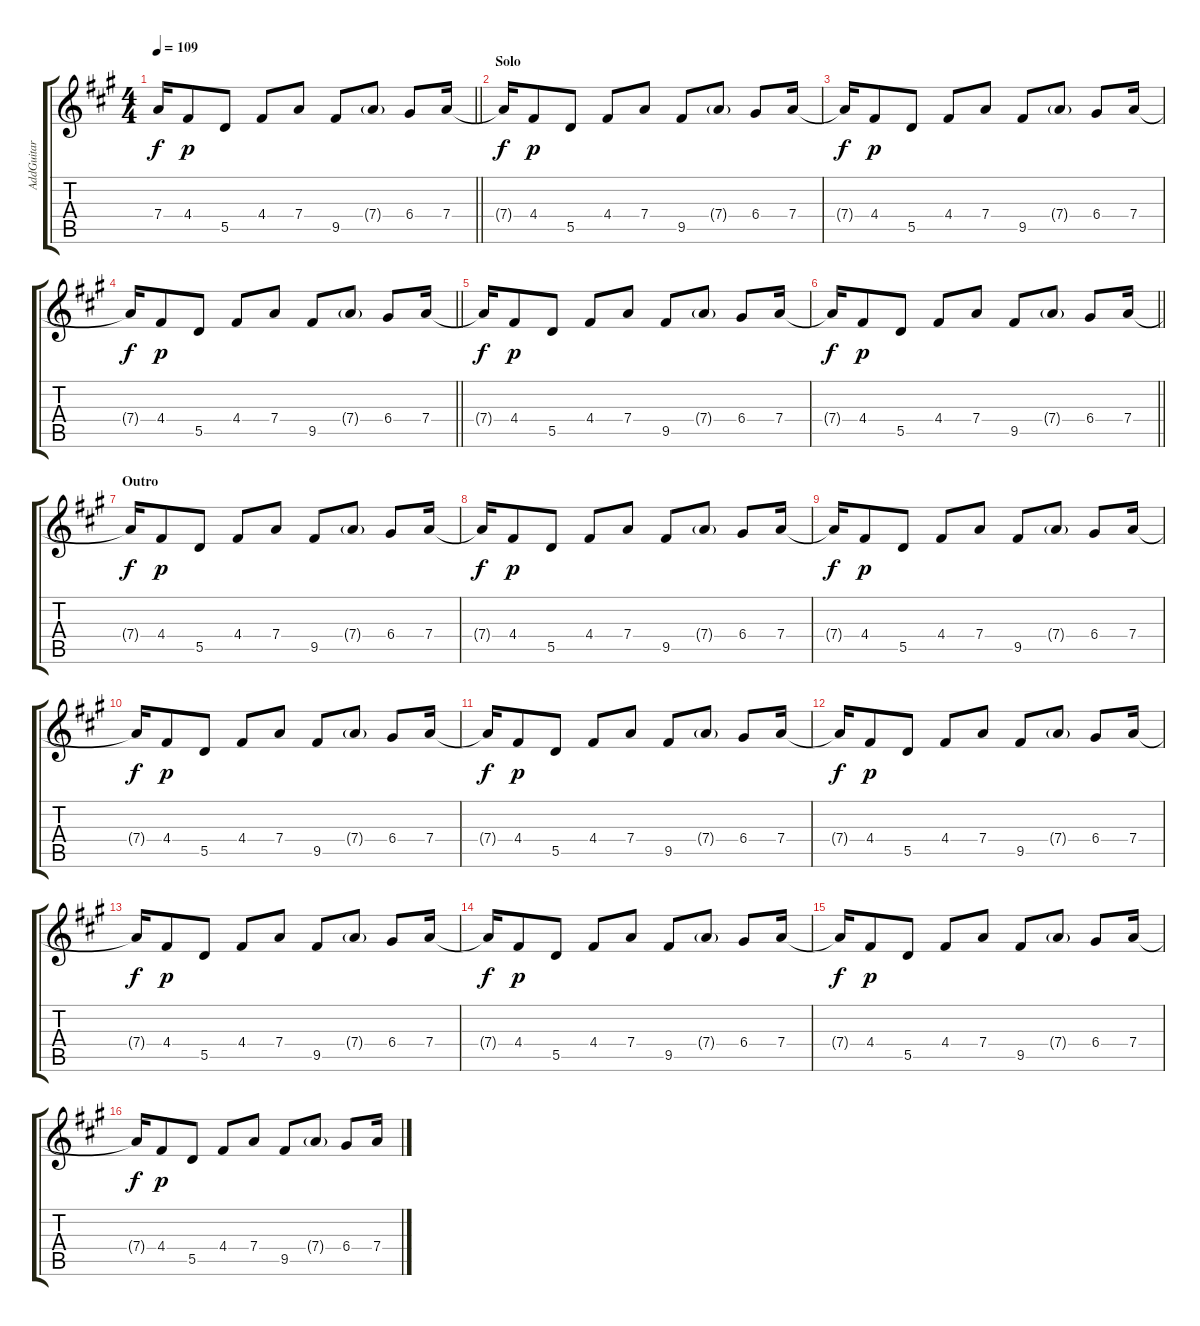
\track ("AddGuitar 2" "AddGuitar ") {instrument acousticguitarsteel}
\staff {score tabs}
\tuning (E4 B3 G3 D3 A2 E2) {hide}
\ts (4 4)
\tempo 109
\clef g2
\barLineRight lightlight
\ks f#minor
7.4{t}.16{dy f} 4.4.8{dy p} 5.5.8 4.4.8 7.4.8 9.5.8 7.4{g}.8 6.4.8 7.4.16 |
\section ("" "Solo")
7.4{t}.16{dy f} 4.4.8{dy p} 5.5.8 4.4.8 7.4.8 9.5.8 7.4{g}.8 6.4.8 7.4.16 |
7.4{t}.16{dy f} 4.4.8{dy p} 5.5.8 4.4.8 7.4.8 9.5.8 7.4{g}.8 6.4.8 7.4.16 |
\barLineRight lightlight
7.4{t}.16{dy f} 4.4.8{dy p} 5.5.8 4.4.8 7.4.8 9.5.8 7.4{g}.8 6.4.8 7.4.16 |
7.4{t}.16{dy f} 4.4.8{dy p} 5.5.8 4.4.8 7.4.8 9.5.8 7.4{g}.8 6.4.8 7.4.16 |
\barLineRight lightlight
7.4{t}.16{dy f} 4.4.8{dy p} 5.5.8 4.4.8 7.4.8 9.5.8 7.4{g}.8 6.4.8 7.4.16 |
\section ("" "Outro")
7.4{t}.16{dy f} 4.4.8{dy p} 5.5.8 4.4.8 7.4.8 9.5.8 7.4{g}.8 6.4.8 7.4.16 |
7.4{t}.16{dy f} 4.4.8{dy p} 5.5.8 4.4.8 7.4.8 9.5.8 7.4{g}.8 6.4.8 7.4.16 |
7.4{t}.16{dy f} 4.4.8{dy p} 5.5.8 4.4.8 7.4.8 9.5.8 7.4{g}.8 6.4.8 7.4.16 |
7.4{t}.16{dy f} 4.4.8{dy p} 5.5.8 4.4.8 7.4.8 9.5.8 7.4{g}.8 6.4.8 7.4.16 |
7.4{t}.16{dy f} 4.4.8{dy p} 5.5.8 4.4.8 7.4.8 9.5.8 7.4{g}.8 6.4.8 7.4.16 |
7.4{t}.16{dy f} 4.4.8{dy p} 5.5.8 4.4.8 7.4.8 9.5.8 7.4{g}.8 6.4.8 7.4.16 |
7.4{t}.16{dy f} 4.4.8{dy p} 5.5.8 4.4.8 7.4.8 9.5.8 7.4{g}.8 6.4.8 7.4.16 |
7.4{t}.16{dy f} 4.4.8{dy p} 5.5.8 4.4.8 7.4.8 9.5.8 7.4{g}.8 6.4.8 7.4.16 |
7.4{t}.16{dy f} 4.4.8{dy p} 5.5.8 4.4.8 7.4.8 9.5.8 7.4{g}.8 6.4.8 7.4.16 |
7.4{t}.16{dy f} 4.4.8{dy p} 5.5.8 4.4.8 7.4.8 9.5.8 7.4{g}.8 6.4.8 7.4.16
